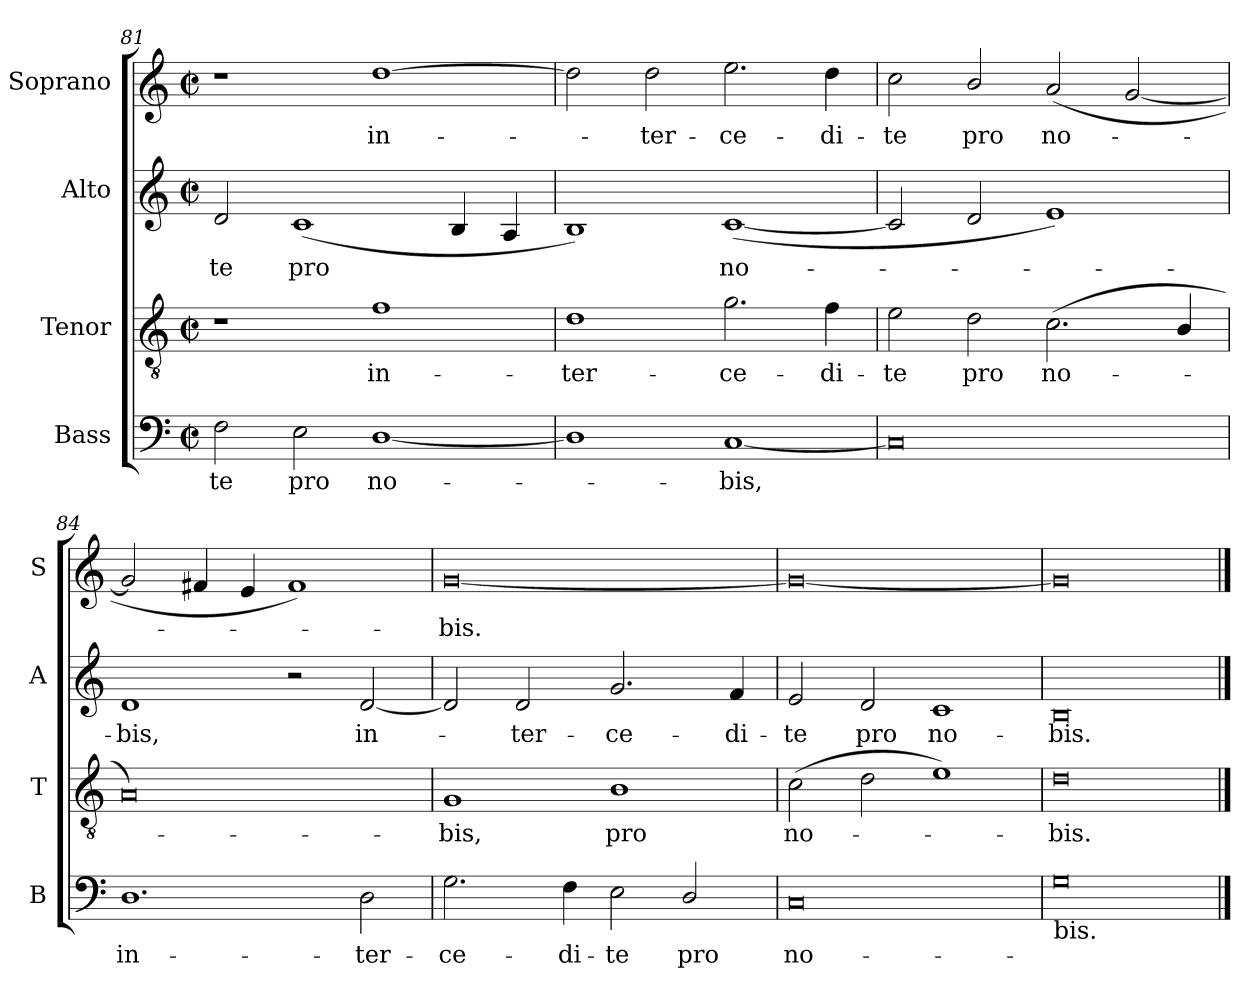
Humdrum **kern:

**kern	**text	**kern	**text	**kern	**text	**kern	**text
*part4	*part4	*part3	*part3	*part2	*part2	*part1	*part1
*staff4	*staff4	*staff3	*staff3	*staff2	*staff2	*staff1	*staff1
*I"Bass	*	*I"Tenor	*	*I"Alto	*	*I"Soprano	*
*I'B	*	*I'T	*	*I'A	*	*I'S	*
*clefF4	*	*clefGv2	*	*clefG2	*	*clefG2	*
*k[]	*	*k[]	*	*k[]	*	*k[]	*
*C:	*	*C:	*	*C:	*	*C:	*
*M4/2	*	*M4/2	*	*M4/2	*	*M4/2	*
*met(c|)	*	*met(c|)	*	*met(c|)	*	*met(c|)	*
=81	=81	=81	=81	=81	=81	=81	=81
!	!LO:LY:b	!	!	!	!LO:LY:b	!	!
2F	-te	1r	.	2d	-te	1r	.
!	!LO:LY:b	!	!	!	!LO:LY:b	!	!
2E	pro	.	.	(<1c	pro	.	.
!	!LO:LY:b	!	!LO:LY:b	!	!	!	!LO:LY:b
[1D/	no-	1f	in-	.	.	[1dd	in-
.	.	.	.	4B	.	.	.
.	.	.	.	4A	.	.	.
=82	=82	=82	=82	=82	=82	=82	=82
!	!	!	!LO:LY:b	!	!	!	!
1D/]	.	1d	-ter-	1B)	.	2dd]	.
!	!	!	!	!	!	!	!LO:LY:b
.	.	.	.	.	.	2dd	ter-
!	!LO:LY:b	!	!LO:LY:b	!	!LO:LY:b	!	!LO:LY:b
[1C	bis,	2.g	-ce-	(<[1c	no-	2.ee	-ce-
!	!	!	!LO:LY:b	!	!	!	!LO:LY:b
.	.	4f	-di-	.	.	4dd	-di-
=83	=83	=83	=83	=83	=83	=83	=83
!	!	!	!LO:LY:b	!	!	!	!LO:LY:b
0C]	.	2e	-te	2c]	.	2cc	-te
!	!	!	!LO:LY:b	!	!	!	!LO:LY:b
.	.	2d	pro	2d	.	2b/	pro
!	!	!	!LO:LY:b	!	!	!	!LO:LY:b
.	.	(<2.c	no-	1e)	.	(<2a	no-
.	.	.	.	.	.	[2g	.
.	.	4B/	.	.	.	.	.
=84	=84	=84	=84	=84	=84	=84	=84
!	!LO:LY:b	!	!	!	!LO:LY:b	!	!
1.D	in-	0A)	.	1d	bis,	2g]	.
.	.	.	.	.	.	4f#X	.
.	.	.	.	.	.	4e	.
.	.	.	.	2r	.	1f#)	.
!	!LO:LY:b	!	!	!	!LO:LY:b	!	!
2D	-ter-	.	.	[2d	in-	.	.
=85	=85	=85	=85	=85	=85	=85	=85
!	!LO:LY:b	!	!LO:LY:b	!	!	!	!LO:LY:b
2.G	-ce-	1G	bis,	2d]	.	[0g	bis.
!	!	!	!	!	!LO:LY:b	!	!
.	.	.	.	2d	ter-	.	.
!	!LO:LY:b	!	!	!	!	!	!
4F	-di-	.	.	.	.	.	.
!	!LO:LY:b	!	!LO:LY:b	!	!LO:LY:b	!	!
2E	-te	1B	pro	2.g	-ce-	.	.
!	!LO:LY:b	!	!	!	!	!	!
2D/	pro	.	.	.	.	.	.
!	!	!	!	!	!LO:LY:b	!	!
.	.	.	.	4f	-di-	.	.
=86	=86	=86	=86	=86	=86	=86	=86
!	!LO:LY:b	!	!LO:LY:b	!	!LO:LY:b	!	!
0C	no-	(>2c	no-	2e	-te	0g_	.
!	!	!	!	!	!LO:LY:b	!	!
.	.	2d	.	2d	pro	.	.
!	!	!	!	!	!LO:LY:b	!	!
.	.	1e)	.	1c	no-	.	.
=87	=87	=87	=87	=87	=87	=87	=87
!LO:TX:b:t=bis.	!	!	!	!	!	!	!
!	!	!	!LO:LY:b	!	!LO:LY:b	!	!
0G	.	0d	bis.	0B	-bis.	0g]	.
==	==	==	==	==	==	==	==
*-	*-	*-	*-	*-	*-	*-	*-
